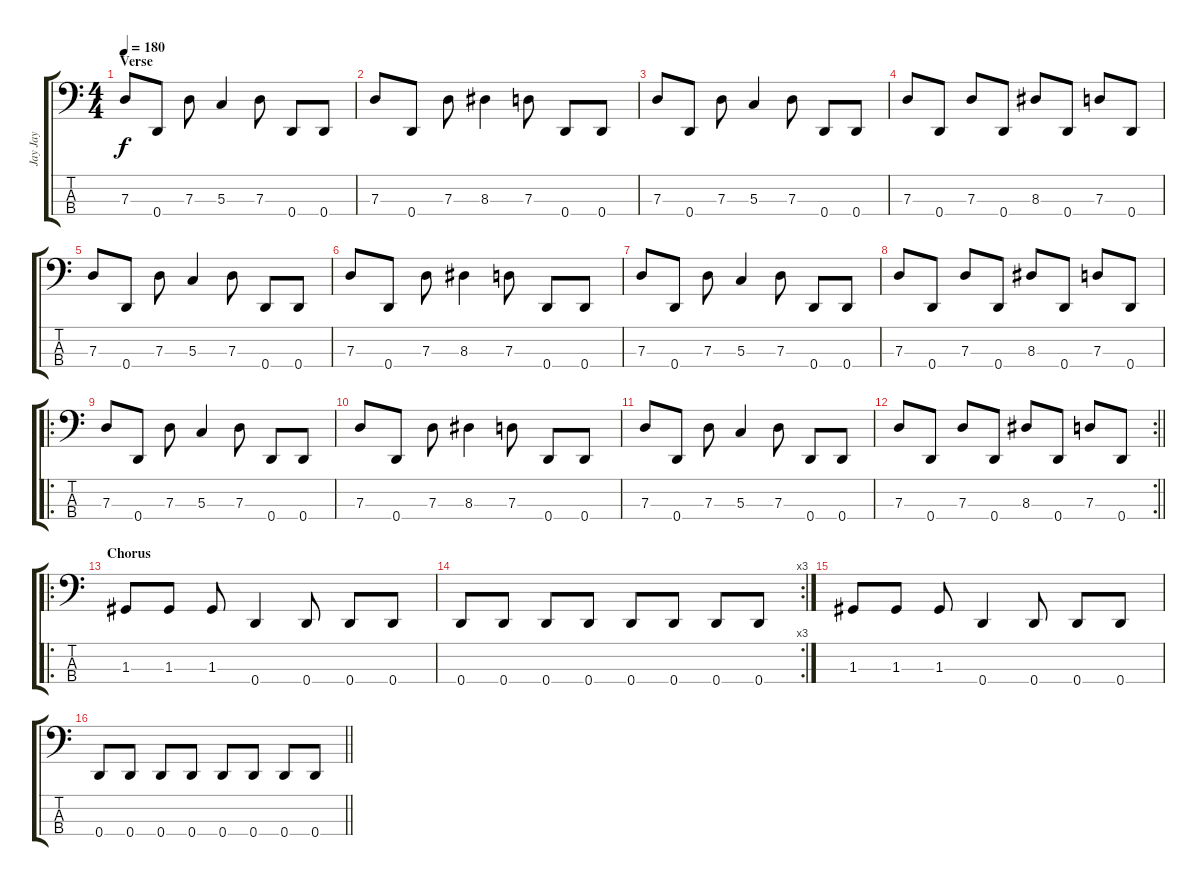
\track ("Jay Jay" "Jay Jay") {instrument electricbasspick}
\staff {score tabs}
\tuning (F2 C2 G1 D1) {hide}
\ts (4 4)
\section ("" "Verse")
\tempo 180
\clef f4
\ks c
7.3.8{dy f} 0.4.8 7.3.8 5.3.4 7.3.8 0.4.8 0.4.8 |
7.3.8 0.4.8 7.3.8 8.3.4 7.3.8 0.4.8 0.4.8 |
7.3.8 0.4.8 7.3.8 5.3.4 7.3.8 0.4.8 0.4.8 |
7.3.8 0.4.8 7.3.8 0.4.8 8.3.8 0.4.8 7.3.8 0.4.8 |
7.3.8 0.4.8 7.3.8 5.3.4 7.3.8 0.4.8 0.4.8 |
7.3.8 0.4.8 7.3.8 8.3.4 7.3.8 0.4.8 0.4.8 |
7.3.8 0.4.8 7.3.8 5.3.4 7.3.8 0.4.8 0.4.8 |
7.3.8 0.4.8 7.3.8 0.4.8 8.3.8 0.4.8 7.3.8 0.4.8 |
\ro
7.3.8 0.4.8 7.3.8 5.3.4 7.3.8 0.4.8 0.4.8 |
7.3.8 0.4.8 7.3.8 8.3.4 7.3.8 0.4.8 0.4.8 |
7.3.8 0.4.8 7.3.8 5.3.4 7.3.8 0.4.8 0.4.8 |
\rc 2
\barLineRight lightlight
7.3.8 0.4.8 7.3.8 0.4.8 8.3.8 0.4.8 7.3.8 0.4.8 |
\ro
\section ("" "Chorus")
1.3.8 1.3.8 1.3.8 0.4.4 0.4.8 0.4.8 0.4.8 |
\rc 3
0.4.8 0.4.8 0.4.8 0.4.8 0.4.8 0.4.8 0.4.8 0.4.8 |
1.3.8 1.3.8 1.3.8 0.4.4 0.4.8 0.4.8 0.4.8 |
\barLineRight lightlight
0.4.8 0.4.8 0.4.8 0.4.8 0.4.8 0.4.8 0.4.8 0.4.8
